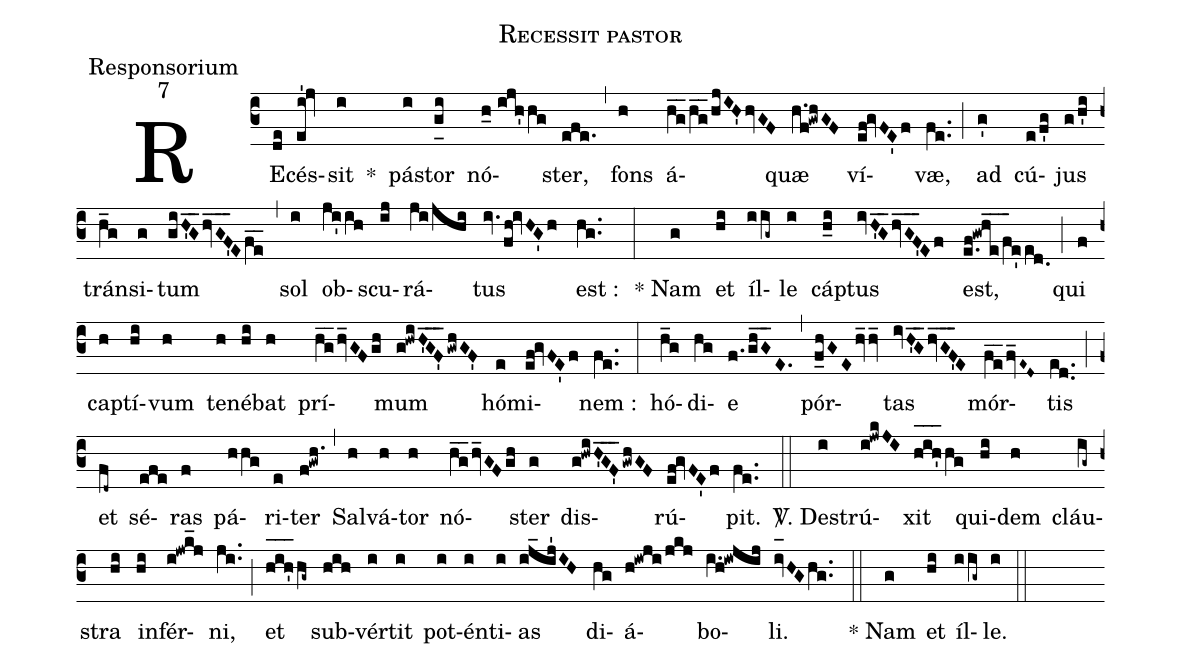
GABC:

name:Recessit pastor;
office-part:Responsorium;
mode:7;
%%
(c3) RE(de)cés(ei'!jv)sit(i) *() pá(i)stor(g_[uh:l]i) nó(h_0//ijh'hg)ster,(efe.) (,) fons(h) á(h_g_2/h_g_/hjIH'/hvGF)quæ(h.f!gwhGF) ví(ef!gvFE'f)væ,(fe..) (;) ad(g') cú(e/f'g)jus(g/h'i) trán(h_g)si(g)tum(giH'_G_2/hv_G_F'_3E/f_e_) (,) sol(i) ob(ji'ih)scu(ij)rá(ji/jhi)tus(iv./fh!ivHG'h) est :(hg..) (:) * Nam(g) et(hi) íl(iig~)le(i) cá(h_i)ptus(ivH'_G_2/hv_G_F'_3Ef) est,(e.f!gwh_e_/f_3e'ed.0) (;) qui(f) ca(h)ptí(hi)vum(h) te(h)né(hi)bat(h) prí(h_g_2/hv_GF/gh)mum(g!hwiH'_G_F'_/gwhGF') hó(e)mi(ef!gvFE'f)nem :(fe..) (:) hó(h_g)di(hg)e(f./gh_G_E.) (,) pór(f_hGE/hv_2/hv_)tas(ivH'_G_2/hv_G_F'_3E) mór(f_e_2/fv_E~D~)tis(ed..) (;) et(fd~) sé(efe)ras(f) pá(hhg)ri(e)ter(f!gwh.) (,) Sal(h)vá(h)tor(h) nó(h_g_2/hv_GF/gh)ster(g) dis(g!hwiH'_G_F'_/gwhGF)rú(ef!gvFE'f)pit.(fe..) (::) <sp>V/</sp>. De(i)strú(i!jwkJI)xit(h_[oh:h]i_[oh:h]h'_[oh:h]/hg) qui(hi)dem(h) cláu(ig~)stra(hi) in(hi)fér(i!jwk_j)ni,(ji..) (;) et(h_[oh:h]i_[oh:h]h'_[oh:h]/hg~) sub(hih)vér(i)tit(i) pot(i)én(i)ti(i)as(ij_ij'IH) di(hg)á(h!iwji/jkj)bo(i.h!iwjij)li.(iv_[oh:h]HG/hg..) (::) ~~~* Nam(g) et(hi) íl(iig~)le.(i) (::)
